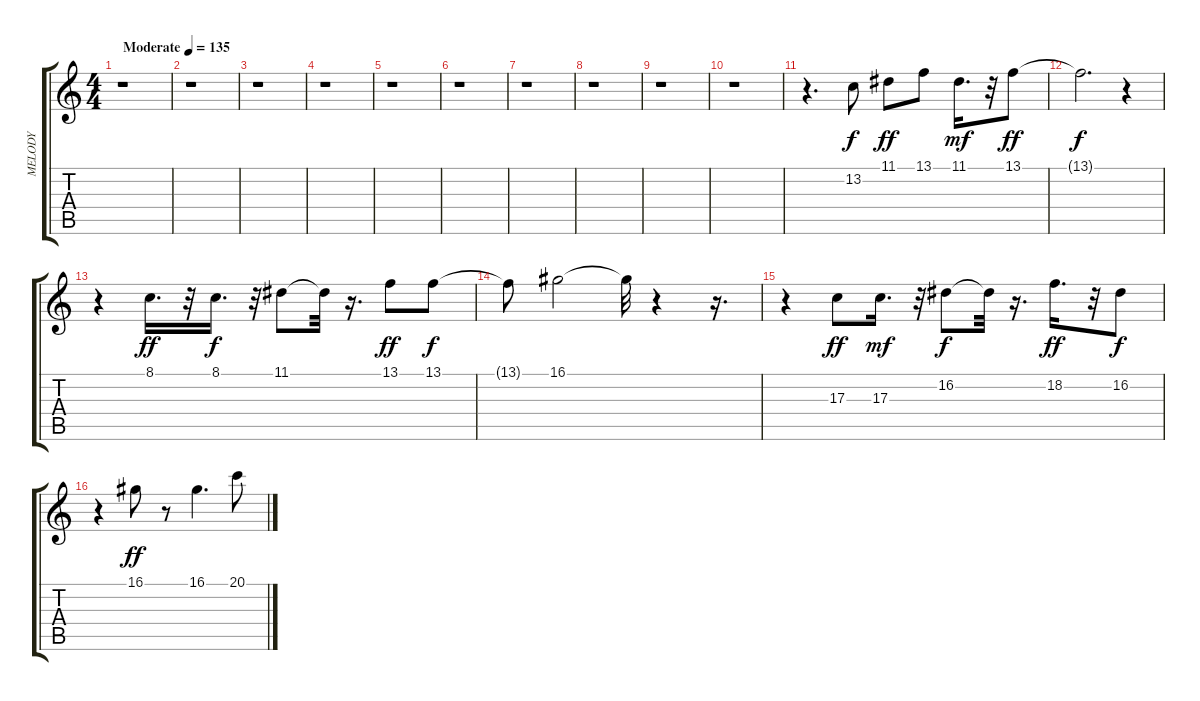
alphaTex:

\track ("MELODY" "MELODY") {instrument panflute}
\staff {score tabs}
\tuning (E4 B3 G3 D3 A2 E2) {hide}
\ts (4 4)
\tempo (135 "Moderate")
\clef g2
\ks c
r.1{dy f instrument panflute} |
r.1 |
r.1 |
r.1 |
r.1 |
r.1 |
r.1 |
r.1 |
r.1 |
r.1 |
r.4{d} 13.2.8 11.1.8{dy ff} 13.1.8 11.1.16{d dy mf} r.32 13.1.8{dy ff} |
13.1{t}.2{d dy f} r.4 |
r.4 8.1.16{d dy ff} r.32 8.1.16{d dy f} r.32 11.1.8 11.1{t}.32 r.16{d} 13.1.8{dy ff} 13.1.8{dy f} |
13.1{t}.8 16.1.2 16.1{t}.32 r.4 r.16{d} |
r.4 17.3.8{dy ff} 17.3.16{d dy mf} r.32 16.2.8{dy f} 16.2{t}.32 r.16{d} 18.2.16{d dy ff} r.32 16.2.8{dy f} |
r.4 16.1.8{dy ff} r.8 16.1.4{d} 20.1.8
